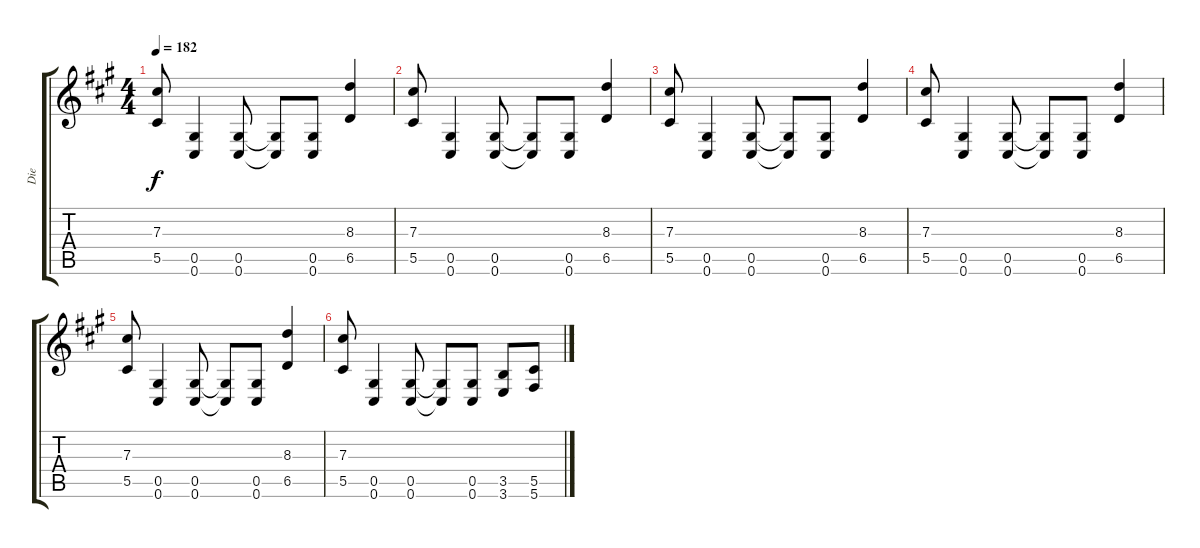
\track ("Die" "Die") {instrument distortionguitar}
\staff {score tabs}
\tuning (Eb4 Bb3 Gb3 Db3 Ab2 Db2) {hide}
\ts (4 4)
\tempo 182
\clef g2
\ks a
(7.3 5.5).8{dy f} (0.5 0.6).4 (0.5 0.6).8 (0.5{t} 0.6{t}).8 (0.5 0.6).8 (8.3 6.5).4 |
(7.3 5.5).8 (0.5 0.6).4 (0.5 0.6).8 (0.5{t} 0.6{t}).8 (0.5 0.6).8 (8.3 6.5).4 |
(7.3 5.5).8 (0.5 0.6).4 (0.5 0.6).8 (0.5{t} 0.6{t}).8 (0.5 0.6).8 (8.3 6.5).4 |
(7.3 5.5).8 (0.5 0.6).4 (0.5 0.6).8 (0.5{t} 0.6{t}).8 (0.5 0.6).8 (8.3 6.5).4 |
(7.3 5.5).8 (0.5 0.6).4 (0.5 0.6).8 (0.5{t} 0.6{t}).8 (0.5 0.6).8 (8.3 6.5).4 |
(7.3 5.5).8 (0.5 0.6).4 (0.5 0.6).8 (0.5{t} 0.6{t}).8 (0.5 0.6).8 (3.5 3.6).8 (5.5 5.6).8
